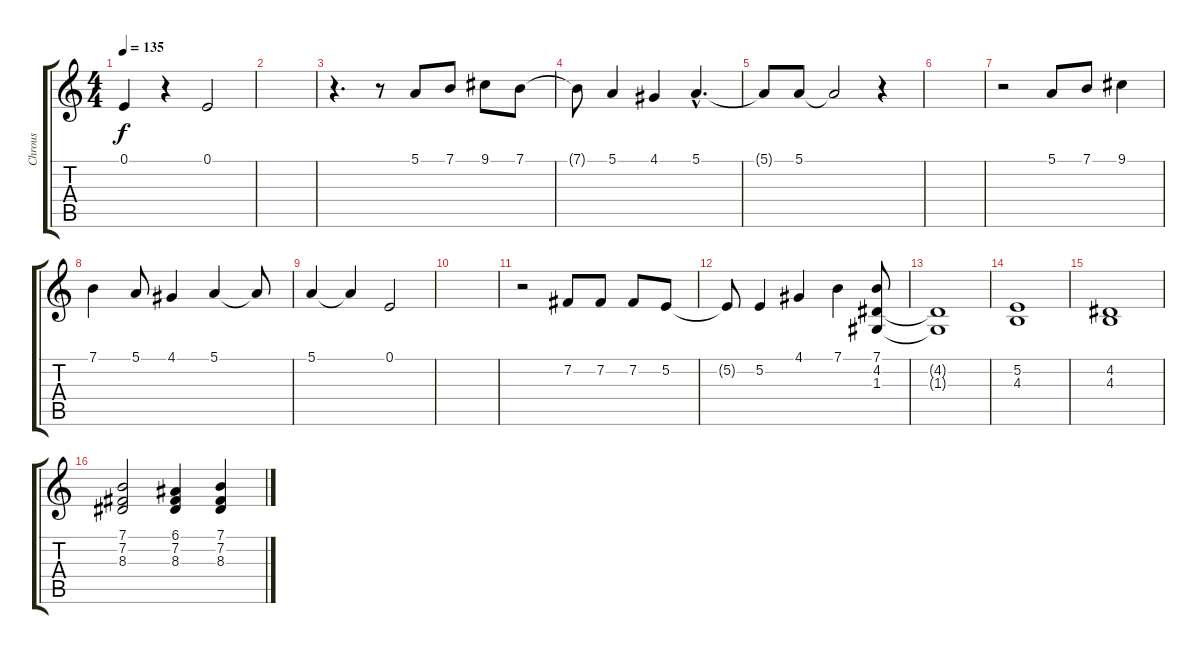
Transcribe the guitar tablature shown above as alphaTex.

\track ("Chrous" "Chrous") {instrument lead6voice}
\staff {score tabs}
\tuning (E4 B3 G3 D3 A2 E2) {hide}
\ts (4 4)
\tempo 135
\clef g2
\ks c
0.1.4{dy f} r.4 0.1.2 |
|
r.4{d} r.8 5.1.8 7.1.8 9.1.8 7.1.8 |
7.1{t}.8 5.1.4 4.1.4 5.1{hac}.4{d} |
5.1{t}.8 5.1.8 5.1{t}.2 r.4 |
|
r.2 5.1.8 7.1.8 9.1.4 |
7.1.4 5.1.8 4.1.4 5.1.4 5.1{t}.8 |
5.1.4 5.1{t}.4 0.1.2 |
|
r.2 7.2.8 7.2.8 7.2.8 5.2.8 |
5.2{t}.8 5.2.4 4.1.4 7.1.4 (7.1 4.2 1.3).8 |
(4.2{t} 1.3{t}).1 |
(5.2 4.3).1 |
(4.2 4.3).1 |
(7.1 7.2 8.3).2 (6.1 7.2 8.3).4 (7.1 7.2 8.3).4
